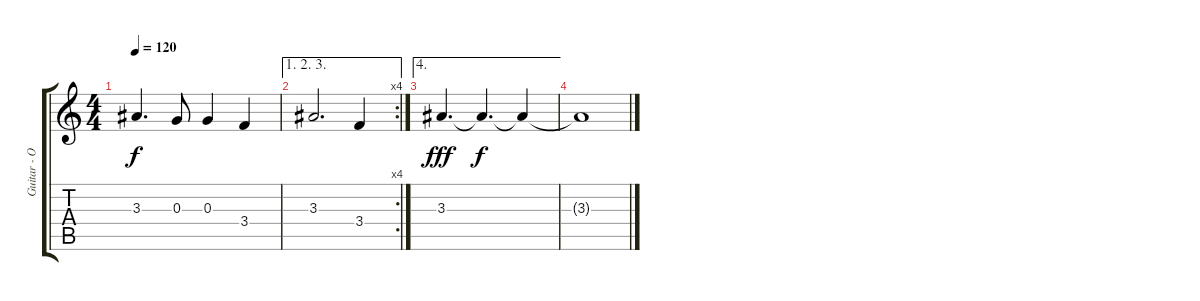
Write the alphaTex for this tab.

\track ("Guitar - Overdrive" "Guitar - O") {instrument overdrivenguitar}
\staff {score tabs}
\tuning (E4 B3 G3 D3 A2 E2) {hide}
\ts (4 4)
\tempo 120
\clef g2
\ks c
3.3.4{d dy f} 0.3.8 0.3.4 3.4.4 |
\ae (1 2 3)
\rc 4
3.3.2{d} 3.4.4 |
\ae 4
3.3.4{d dy fff} 3.3{t}.4{d dy f} 3.3{t}.4 |
3.3{t}.1
